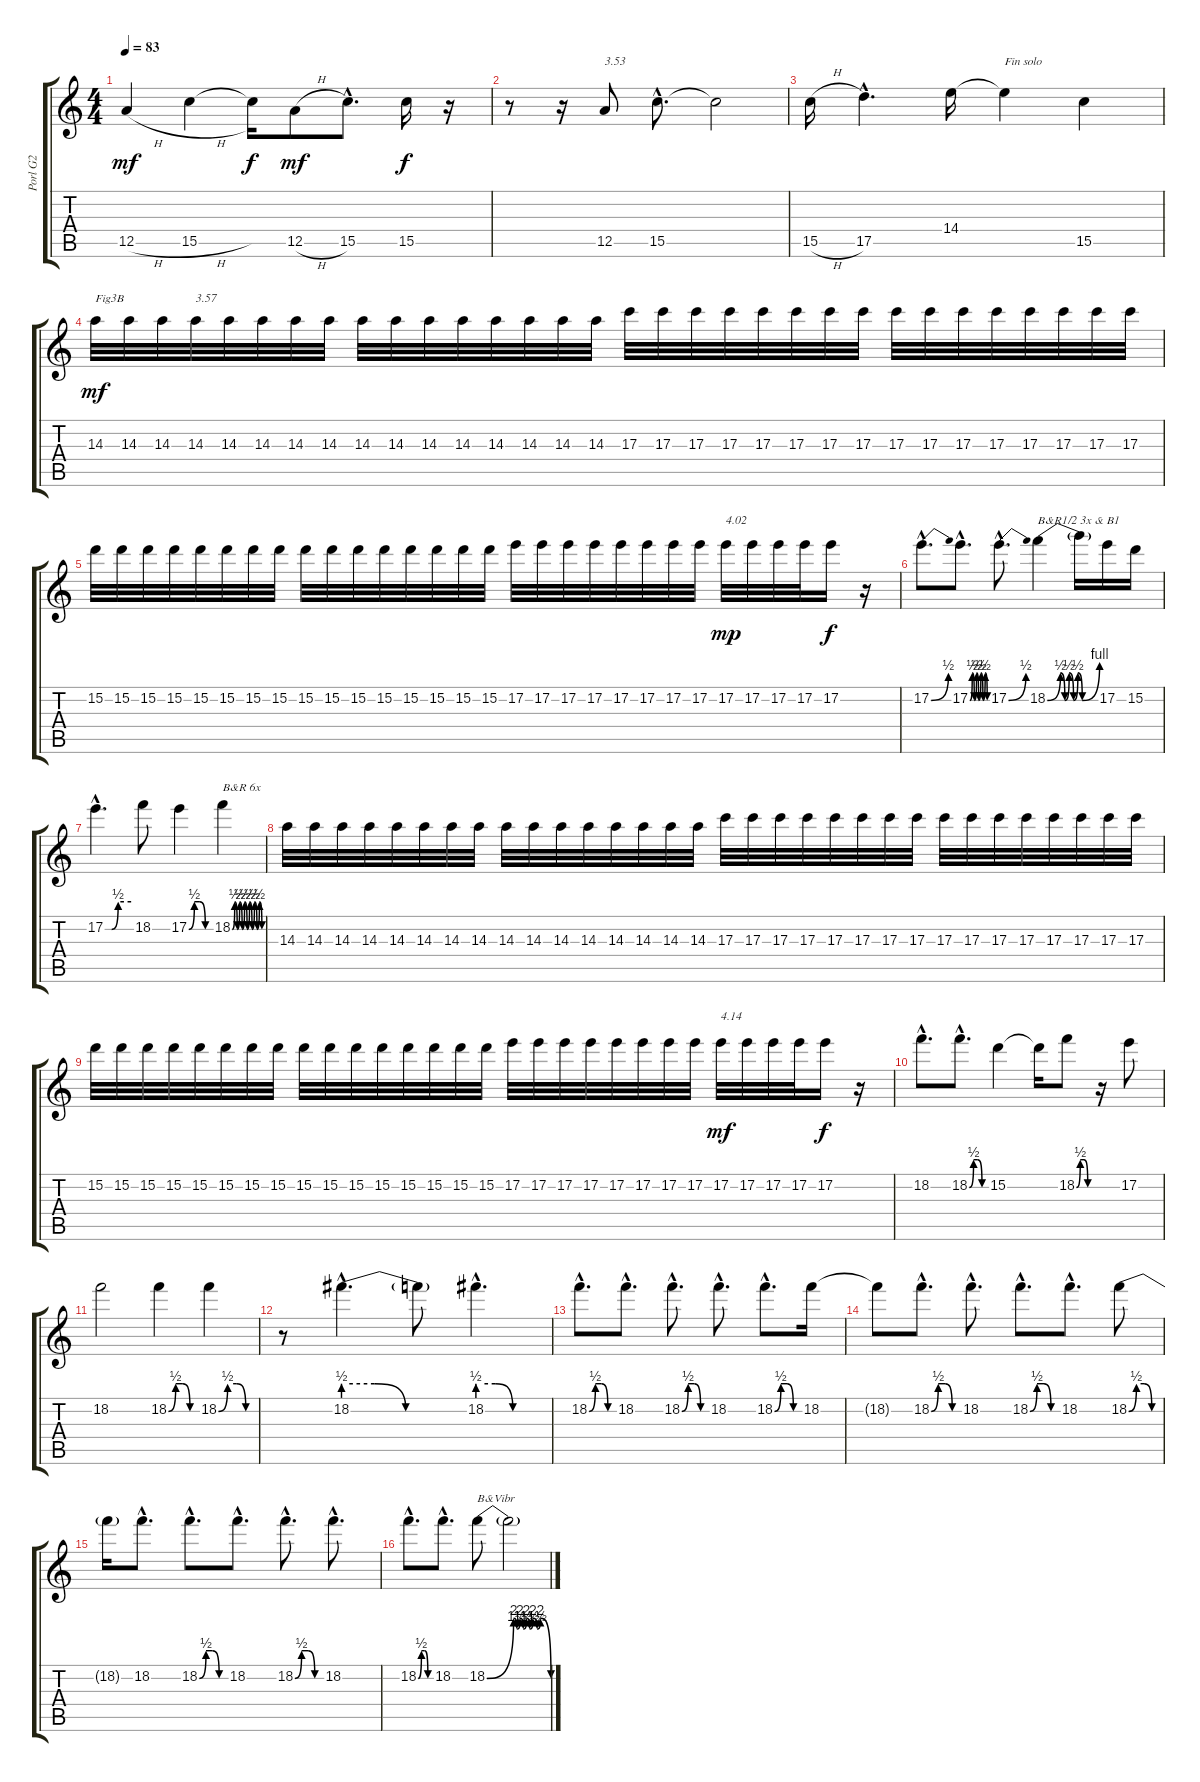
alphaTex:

\track ("Porl G2" "Porl G2") {instrument electricguitarjazz}
\staff {score tabs}
\tuning (E4 B3 G3 D3 A2 E2) {hide}
\ts (4 4)
\tempo 83
\clef g2
\ks c
12.5{h}.4{dy mf} 15.5{h}.4 15.5{t}.16{dy f} 12.5{h}.8{dy mf} 15.5{hac}.8{d} 15.5.16{dy f} r.16 |
r.8 r.16 12.5.8{txt "3.53"} 15.5{hac}.8{d} 15.5{t}.2 |
15.5{h}.16 17.5{hac}.4{d} 14.4.16 14.4{t}.4{txt "Fin solo"} 15.5.4 |
14.3.32{txt "Fig3B" dy mf} 14.3.32 14.3.32 14.3.32{txt "3.57"} 14.3.32 14.3.32 14.3.32 14.3.32 14.3.32 14.3.32 14.3.32 14.3.32 14.3.32 14.3.32 14.3.32 14.3.32 17.3.32 17.3.32 17.3.32 17.3.32 17.3.32 17.3.32 17.3.32 17.3.32 17.3.32 17.3.32 17.3.32 17.3.32 17.3.32 17.3.32 17.3.32 17.3.32 |
15.2.32 15.2.32 15.2.32 15.2.32 15.2.32 15.2.32 15.2.32 15.2.32 15.2.32 15.2.32 15.2.32 15.2.32 15.2.32 15.2.32 15.2.32 15.2.32 17.2.32 17.2.32 17.2.32 17.2.32 17.2.32 17.2.32 17.2.32 17.2.32 17.2.32{txt "4.02" dy mp} 17.2.32 17.2.32 17.2.32 17.2.16{dy f} r.16 |
17.2{be (bend 0 0 60 2) hac}.8{d} 17.2{be (custom 0 0 8 2 15 0 23 2 30 0 38 2 45 0 53 2 60 0) hac}.8{d} 17.2{be (bend 0 0 60 2) hac}.8{d} 18.2{be (custom 0 0 15 2 20 0 25 2 30 0 35 2 40 0 60 4)}.4{txt "B&R1/2 3x & B1"} 18.2{t}.16 17.2.16 15.2.16 |
17.2{be (custom 0 0 15 0 30 2 60 2) hac}.4{d} 18.2.8 17.2{be (custom 0 0 15 2 30 2 45 0 60 0)}.4 18.2{be (custom 0 0 5 2 10 0 15 2 20 0 25 2 30 0 35 2 40 0 45 2 50 0 55 2 60 0)}.4{txt "B&R 6x"} |
14.3.32 14.3.32 14.3.32 14.3.32 14.3.32 14.3.32 14.3.32 14.3.32 14.3.32 14.3.32 14.3.32 14.3.32 14.3.32 14.3.32 14.3.32 14.3.32 17.3.32 17.3.32 17.3.32 17.3.32 17.3.32 17.3.32 17.3.32 17.3.32 17.3.32 17.3.32 17.3.32 17.3.32 17.3.32 17.3.32 17.3.32 17.3.32 |
15.2.32 15.2.32 15.2.32 15.2.32 15.2.32 15.2.32 15.2.32 15.2.32 15.2.32 15.2.32 15.2.32 15.2.32 15.2.32 15.2.32 15.2.32 15.2.32 17.2.32 17.2.32 17.2.32 17.2.32 17.2.32 17.2.32 17.2.32 17.2.32 17.2.32{txt "4.14" dy mf} 17.2.32 17.2.32 17.2.32 17.2.16{dy f} r.16 |
18.2{hac}.8{d} 18.2{be (custom 0 0 15 2 30 2 45 0 60 0) hac}.8{d} 15.2.4 15.2{t}.16 18.2{be (custom 0 0 15 2 30 2 45 0 60 0)}.8 r.16 17.2.8 |
18.2.2 18.2{be (custom 0 0 15 2 30 2 45 0 60 0)}.4 18.2{be (custom 0 0 15 2 30 2 45 0 60 0)}.4 |
r.8 18.2{be (custom 0 2 15 2 30 0 60 0) hac}.4{d} 18.2{t}.8 18.2{be (custom 0 2 15 2 30 0 60 0) hac}.4{d} |
18.2{be (custom 0 0 15 2 30 2 45 0 60 0) hac}.8{d} 18.2{hac}.8{d} 18.2{be (custom 0 0 15 2 30 2 45 0 60 0) hac}.8{d} 18.2{hac}.8{d} 18.2{be (custom 0 0 15 2 30 2 45 0 60 0) hac}.8{d} 18.2.16 |
18.2{t}.8 18.2{be (custom 0 0 15 2 30 2 45 0 60 0) hac}.8{d} 18.2{hac}.8{d} 18.2{be (custom 0 0 15 2 30 2 45 0 60 0) hac}.8{d} 18.2{hac}.8{d} 18.2{be (custom 0 0 15 2 30 2 45 0 60 0)}.8 |
18.2{t}.16 18.2{hac}.8{d} 18.2{be (custom 0 0 15 2 30 2 45 0 60 0) hac}.8{d} 18.2{hac}.8{d} 18.2{be (custom 0 0 15 2 30 2 45 0 60 0) hac}.8{d} 18.2{hac}.8{d} |
18.2{be (custom 0 0 15 2 30 2 45 0 60 0) hac}.8{d} 18.2{hac}.8{d} 18.2{be (custom 0 0 25 8 28 6 31 8 34 6 37 8 40 6 43 8 47 6 50 8 60 0)}.8{txt "B&Vibr"} 18.2{t}.2
